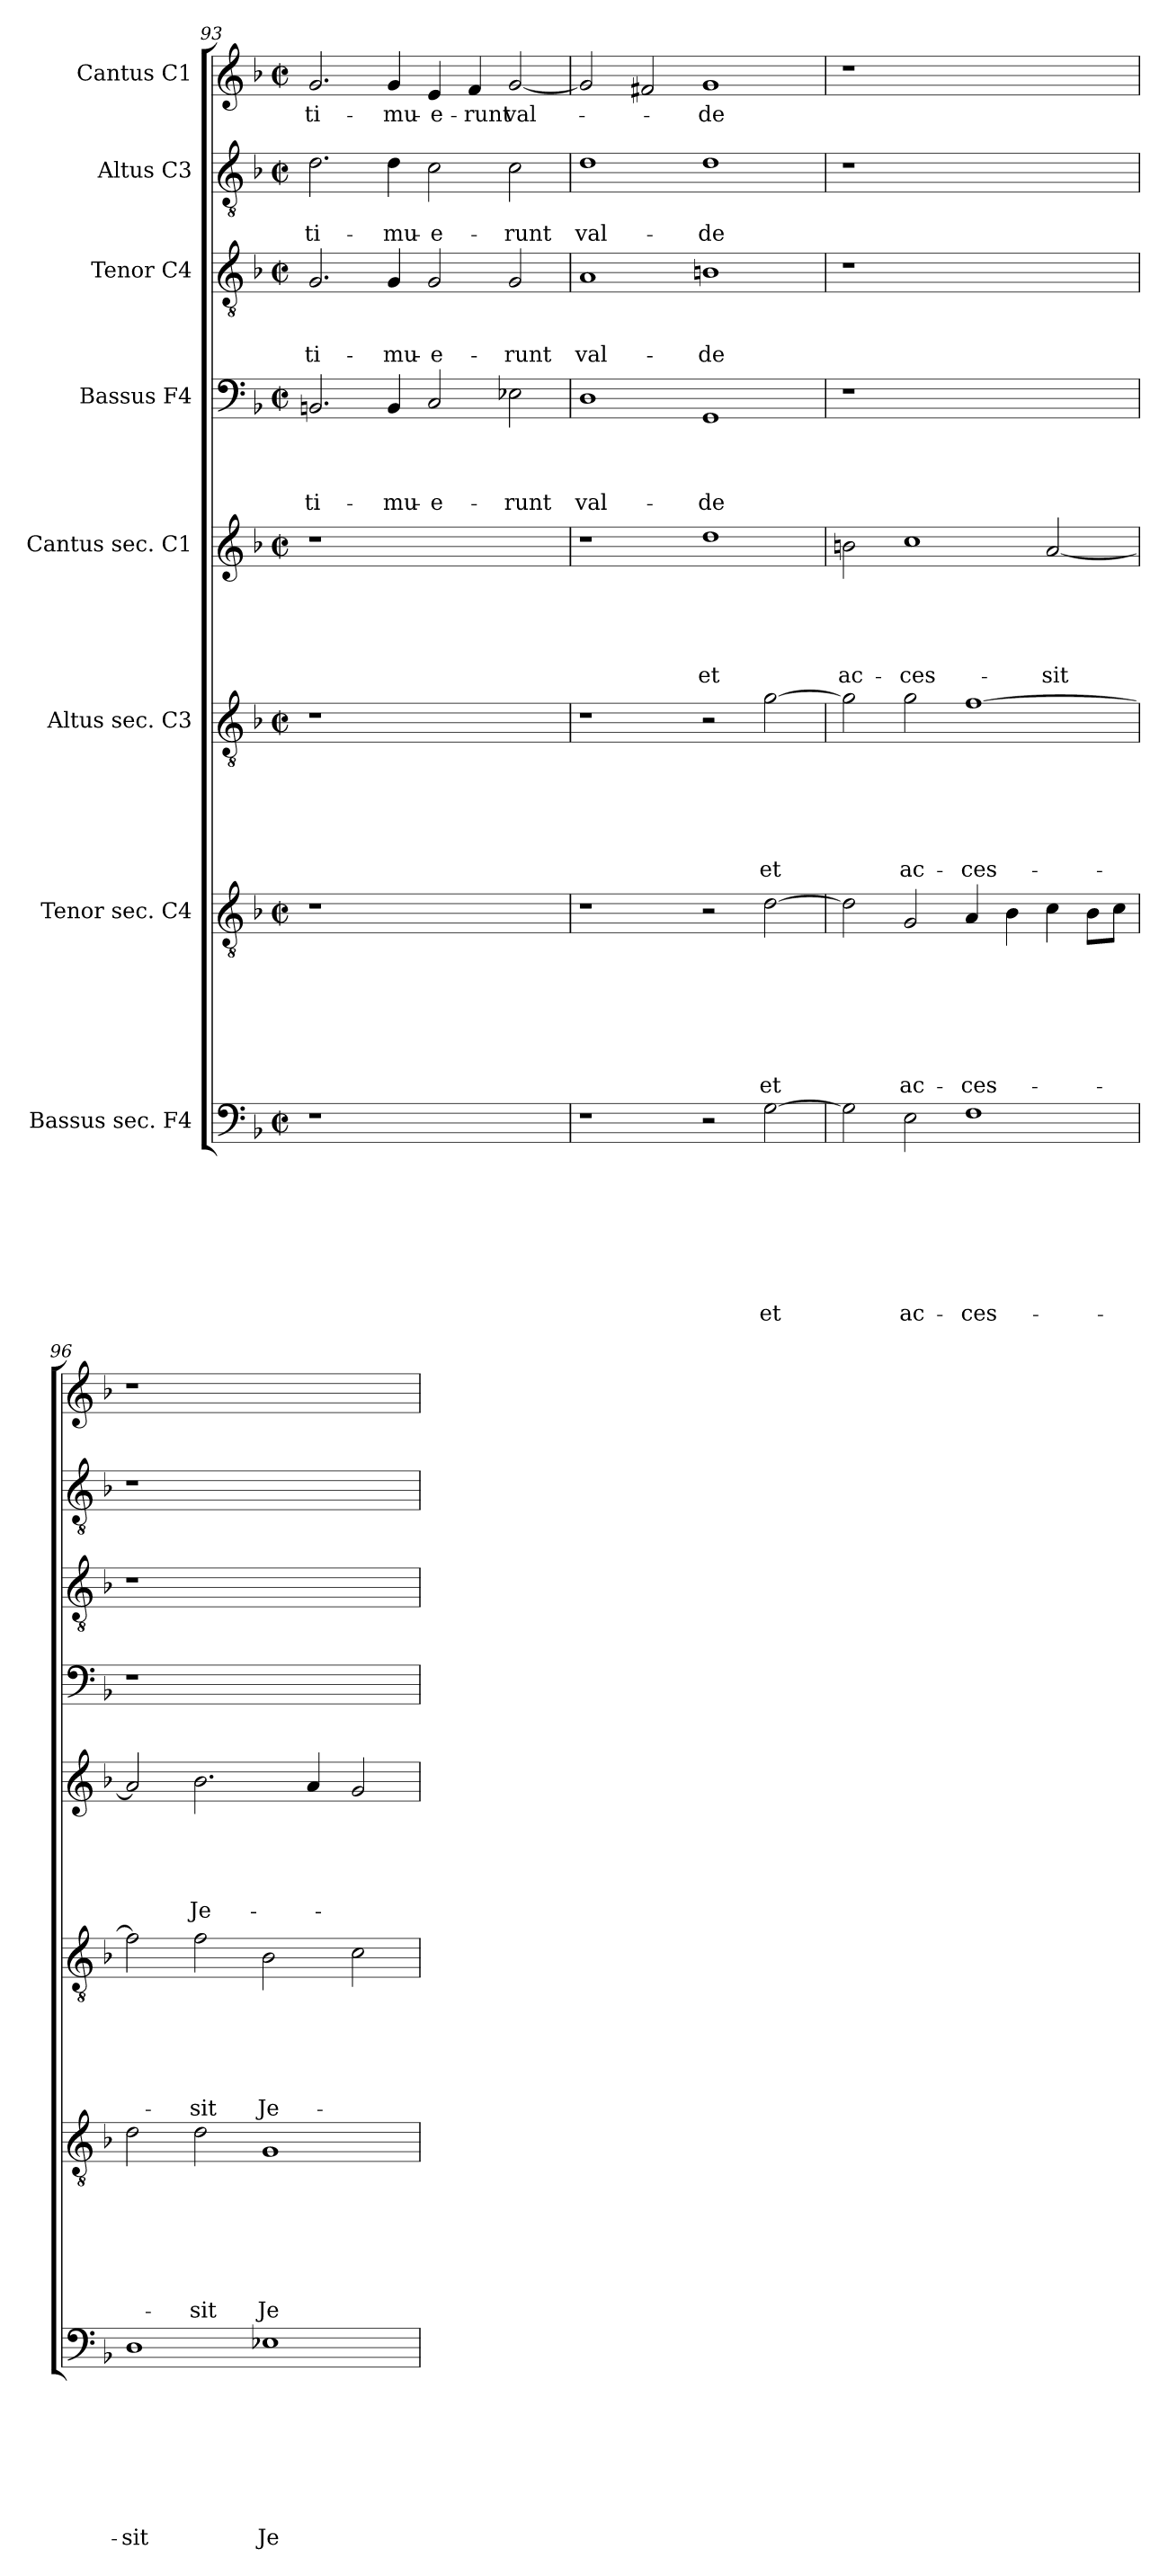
**kern	**text	**text	**text	**text	**text	**text	**text	**text	**kern	**text	**text	**text	**text	**text	**text	**text	**kern	**text	**text	**text	**text	**text	**text	**kern	**text	**text	**text	**text	**text	**kern	**text	**text	**text	**text	**kern	**text	**text	**text	**kern	**text	**text	**kern	**text
*part8	*part8	*part8	*part8	*part8	*part8	*part8	*part8	*part8	*part7	*part7	*part7	*part7	*part7	*part7	*part7	*part7	*part6	*part6	*part6	*part6	*part6	*part6	*part6	*part5	*part5	*part5	*part5	*part5	*part5	*part4	*part4	*part4	*part4	*part4	*part3	*part3	*part3	*part3	*part2	*part2	*part2	*part1	*part1
*staff8	*staff8	*staff8	*staff8	*staff8	*staff8	*staff8	*staff8	*staff8	*staff7	*staff7	*staff7	*staff7	*staff7	*staff7	*staff7	*staff7	*staff6	*staff6	*staff6	*staff6	*staff6	*staff6	*staff6	*staff5	*staff5	*staff5	*staff5	*staff5	*staff5	*staff4	*staff4	*staff4	*staff4	*staff4	*staff3	*staff3	*staff3	*staff3	*staff2	*staff2	*staff2	*staff1	*staff1
*I"Bassus sec. F4	*	*	*	*	*	*	*	*	*I"Tenor sec. C4	*	*	*	*	*	*	*	*I"Altus sec. C3	*	*	*	*	*	*	*I"Cantus sec. C1	*	*	*	*	*	*I"Bassus F4	*	*	*	*	*I"Tenor  C4	*	*	*	*I"Altus C3	*	*	*I"Cantus C1	*
*clefF4	*	*	*	*	*	*	*	*	*clefGv2	*	*	*	*	*	*	*	*clefGv2	*	*	*	*	*	*	*clefG2	*	*	*	*	*	*clefF4	*	*	*	*	*clefGv2	*	*	*	*clefGv2	*	*	*clefG2	*
*k[b-]	*	*	*	*	*	*	*	*	*k[b-]	*	*	*	*	*	*	*	*k[b-]	*	*	*	*	*	*	*k[b-]	*	*	*	*	*	*k[b-]	*	*	*	*	*k[b-]	*	*	*	*k[b-]	*	*	*k[b-]	*
*F:	*	*	*	*	*	*	*	*	*F:	*	*	*	*	*	*	*	*F:	*	*	*	*	*	*	*F:	*	*	*	*	*	*F:	*	*	*	*	*F:	*	*	*	*F:	*	*	*F:	*
*M2/2	*	*	*	*	*	*	*	*	*M2/2	*	*	*	*	*	*	*	*M2/2	*	*	*	*	*	*	*M2/2	*	*	*	*	*	*M2/2	*	*	*	*	*M2/2	*	*	*	*M2/2	*	*	*M2/2	*
*met(c|)	*	*	*	*	*	*	*	*	*met(c|)	*	*	*	*	*	*	*	*met(c|)	*	*	*	*	*	*	*met(c|)	*	*	*	*	*	*met(c|)	*	*	*	*	*met(c|)	*	*	*	*met(c|)	*	*	*met(c|)	*
=93	=93	=93	=93	=93	=93	=93	=93	=93	=93	=93	=93	=93	=93	=93	=93	=93	=93	=93	=93	=93	=93	=93	=93	=93	=93	=93	=93	=93	=93	=93	=93	=93	=93	=93	=93	=93	=93	=93	=93	=93	=93	=93	=93
1r	.	.	.	.	.	.	.	.	1r	.	.	.	.	.	.	.	1r	.	.	.	.	.	.	1r	.	.	.	.	.	2.BBn/	.	.	.	ti-	2.G/	.	.	ti-	2.d\	.	ti-	2.g/	ti-
.	.	.	.	.	.	.	.	.	.	.	.	.	.	.	.	.	.	.	.	.	.	.	.	.	.	.	.	.	.	4BB/	.	.	.	-mu-	4G/	.	.	-mu-	4d\	.	-mu-	4g/	-mu-
1ryy	.	.	.	.	.	.	.	.	1ryy	.	.	.	.	.	.	.	1ryy	.	.	.	.	.	.	1ryy	.	.	.	.	.	2C/	.	.	.	-e-	2G/	.	.	-e-	2c\	.	-e-	4e/	-e-
.	.	.	.	.	.	.	.	.	.	.	.	.	.	.	.	.	.	.	.	.	.	.	.	.	.	.	.	.	.	.	.	.	.	.	.	.	.	.	.	.	.	4f/	-runt
.	.	.	.	.	.	.	.	.	.	.	.	.	.	.	.	.	.	.	.	.	.	.	.	.	.	.	.	.	.	2E-\	.	.	.	-runt	2G/	.	.	-runt	2c\	.	-runt	[2g/	val-
=94	=94	=94	=94	=94	=94	=94	=94	=94	=94	=94	=94	=94	=94	=94	=94	=94	=94	=94	=94	=94	=94	=94	=94	=94	=94	=94	=94	=94	=94	=94	=94	=94	=94	=94	=94	=94	=94	=94	=94	=94	=94	=94	=94
1r	.	.	.	.	.	.	.	.	1r	.	.	.	.	.	.	.	1r	.	.	.	.	.	.	1r	.	.	.	.	.	1D	.	.	.	val-	1A	.	.	val-	1d	.	val-	2g/]	.
.	.	.	.	.	.	.	.	.	.	.	.	.	.	.	.	.	.	.	.	.	.	.	.	.	.	.	.	.	.	.	.	.	.	.	.	.	.	.	.	.	.	2f#X/	.
2r	.	.	.	.	.	.	.	.	2r	.	.	.	.	.	.	.	2r	.	.	.	.	.	.	1dd	.	.	.	.	et	1GG	.	.	.	-de	1Bn	.	.	-de	1d	.	-de	1g	-de
[2G\	.	.	.	.	.	.	.	et	[2d\	.	.	.	.	.	.	et	[2g\	.	.	.	.	.	et	.	.	.	.	.	.	.	.	.	.	.	.	.	.	.	.	.	.	.	.
=95	=95	=95	=95	=95	=95	=95	=95	=95	=95	=95	=95	=95	=95	=95	=95	=95	=95	=95	=95	=95	=95	=95	=95	=95	=95	=95	=95	=95	=95	=95	=95	=95	=95	=95	=95	=95	=95	=95	=95	=95	=95	=95	=95
2G\]	.	.	.	.	.	.	.	.	2d\]	.	.	.	.	.	.	.	2g\]	.	.	.	.	.	.	2bn\	.	.	.	.	ac-	1r	.	.	.	.	1r	.	.	.	1r	.	.	1r	.
2E\	.	.	.	.	.	.	.	ac-	2G/	.	.	.	.	.	.	ac-	2g\	.	.	.	.	.	ac-	1cc	.	.	.	.	-ces-	.	.	.	.	.	.	.	.	.	.	.	.	.	.
1F	.	.	.	.	.	.	.	-ces-	4A/	.	.	.	.	.	.	-ces-	[1f	.	.	.	.	.	-ces-	.	.	.	.	.	.	1ryy	.	.	.	.	1ryy	.	.	.	1ryy	.	.	1ryy	.
.	.	.	.	.	.	.	.	.	4B-\	.	.	.	.	.	.	.	.	.	.	.	.	.	.	.	.	.	.	.	.	.	.	.	.	.	.	.	.	.	.	.	.	.	.
.	.	.	.	.	.	.	.	.	4c\	.	.	.	.	.	.	.	.	.	.	.	.	.	.	[2a/	.	.	.	.	-sit	.	.	.	.	.	.	.	.	.	.	.	.	.	.
.	.	.	.	.	.	.	.	.	8B-\L	.	.	.	.	.	.	.	.	.	.	.	.	.	.	.	.	.	.	.	.	.	.	.	.	.	.	.	.	.	.	.	.	.	.
.	.	.	.	.	.	.	.	.	8c\J	.	.	.	.	.	.	.	.	.	.	.	.	.	.	.	.	.	.	.	.	.	.	.	.	.	.	.	.	.	.	.	.	.	.
!!LO:PB:g=z
=96	=96	=96	=96	=96	=96	=96	=96	=96	=96	=96	=96	=96	=96	=96	=96	=96	=96	=96	=96	=96	=96	=96	=96	=96	=96	=96	=96	=96	=96	=96	=96	=96	=96	=96	=96	=96	=96	=96	=96	=96	=96	=96	=96
1D	.	.	.	.	.	.	.	-sit	2d\	.	.	.	.	.	.	.	2f\]	.	.	.	.	.	.	2a/]	.	.	.	.	.	1r	.	.	.	.	1r	.	.	.	1r	.	.	1r	.
.	.	.	.	.	.	.	.	.	2d\	.	.	.	.	.	.	-sit	2f\	.	.	.	.	.	-sit	2.b-\	.	.	.	.	Je-	.	.	.	.	.	.	.	.	.	.	.	.	.	.
1E-X	.	.	.	.	.	.	.	Je-	1G	.	.	.	.	.	.	Je-	2B-\	.	.	.	.	.	Je-	.	.	.	.	.	.	1ryy	.	.	.	.	1ryy	.	.	.	1ryy	.	.	1ryy	.
.	.	.	.	.	.	.	.	.	.	.	.	.	.	.	.	.	.	.	.	.	.	.	.	4a/	.	.	.	.	.	.	.	.	.	.	.	.	.	.	.	.	.	.	.
.	.	.	.	.	.	.	.	.	.	.	.	.	.	.	.	.	2c\	.	.	.	.	.	.	2g/	.	.	.	.	.	.	.	.	.	.	.	.	.	.	.	.	.	.	.
=	=	=	=	=	=	=	=	=	=	=	=	=	=	=	=	=	=	=	=	=	=	=	=	=	=	=	=	=	=	=	=	=	=	=	=	=	=	=	=	=	=	=	=
*-	*-	*-	*-	*-	*-	*-	*-	*-	*-	*-	*-	*-	*-	*-	*-	*-	*-	*-	*-	*-	*-	*-	*-	*-	*-	*-	*-	*-	*-	*-	*-	*-	*-	*-	*-	*-	*-	*-	*-	*-	*-	*-	*-
